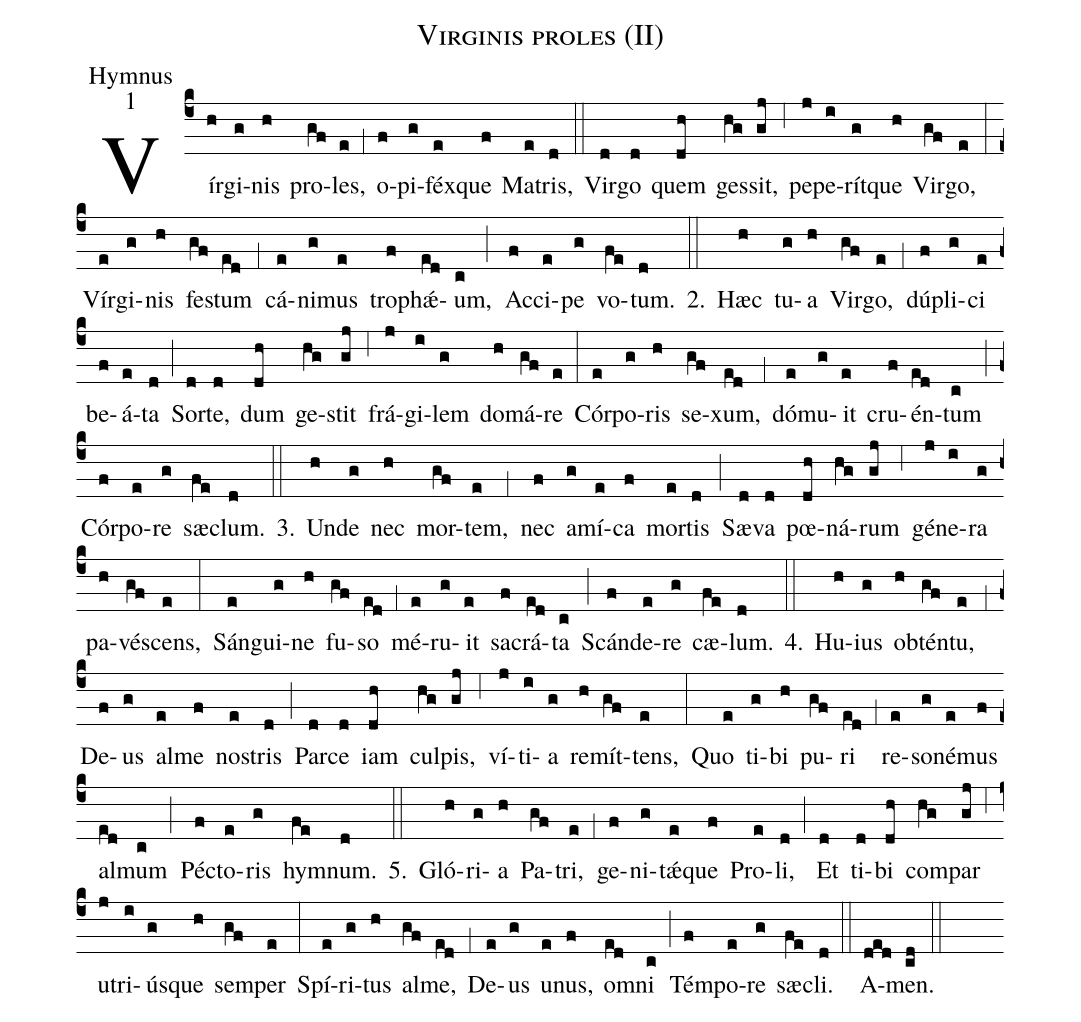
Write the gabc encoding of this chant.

name:Virginis proles (II);
office-part:Hymnus;
mode:1;
%%
(c4) Vír(h)gi(g)nis(h) pro(gf)les,(e) (,1) o(f)pi(g)féx(e)que(f) Ma(e)tris,(d) (::)
Vir(d)go(d) quem(dh) ges(hg)sit,(gj) (,6) pe(j)pe(i)rít(g)que(h) Vir(gf)go,(e) (:)
Vír(e)gi(g)nis(h) fe(gf)stum(ed) (,1) cá(e)ni(g)mus(e) tro(f)ph{<sp>'ae</sp>}(ed)um,(c) (;) Ac(f)ci(e)pe(g) vo(fe)tum.(d) 2.(::) Hæc(h) tu(g)a(h) Vir(gf)go,(e) (,1) dú(f)pli(g)ci(e) be(f)á(e)ta(d) (;) Sor(d)te,(d) dum(dh) ge(hg)stit(gj) (,6) frá(j)gi(i)lem(g) do(h)má(gf)re(e) (:)
Cór(e)po(g)ris(h) se(gf)xum,(ed) (,1) dó(e)mu(g)it(e) cru(f)én(ed)tum(c) (;) Cór(f)po(e)re(g) sæ(fe)clum.(d) 3.(::) Un(h)de(g) nec(h) mor(gf)tem,(e) (,1) nec(f) a(g)mí(e)ca(f) mor(e)tis(d) (;) Sæ(d)va(d) pœ(dh)ná(hg)rum(gj) (,6) gé(j)ne(i)ra(g) pa(h)vé(gf)scens,(e) (:)
Sán(e)gui(g)ne(h) fu(gf)so(ed) (,1) mé(e)ru(g)it(e) sa(f)crá(ed)ta(c) (;) Scán(f)de(e)re(g) cæ(fe)lum.(d) 4.(::) Hu(h)ius(g) ob(h)tén(gf)tu,(e) (,1) De(f)us(g) al(e)me(f) no(e)stris(d) (;) Par(d)ce(d) iam(dh) cul(hg)pis,(gj) (,6) ví(j)ti(i)a(g) re(h)mít(gf)tens,(e) (:)
Quo(e) ti(g)bi(h) pu(gf)ri(ed) (,1) re(e)so(g)né(e)mus(f) al(ed)mum(c) (;) Pé(f)cto(e)ris(g) hy(fe)mnum.(d) 5.(::) Gló(h)ri(g)a(h) Pa(gf)tri,(e) (,1) ge(f)ni(g)t{<sp>'ae</sp>}(e)que(f) Pro(e)li,(d) (;) Et(d) ti(d)bi(dh) com(hg)par(gj) (,6) u(j)tri(i)ú(g)sque(h) sem(gf)per(e) (:)
Spí(e)ri(g)tus(h) al(gf)me,(ed) (,1) De(e)us(g) u(e)nus,(f) om(ed)ni(c) (;) Tém(f)po(e)re(g) sæ(fe)cli.(d) (::)
A(ded)men.(cd) (::)
